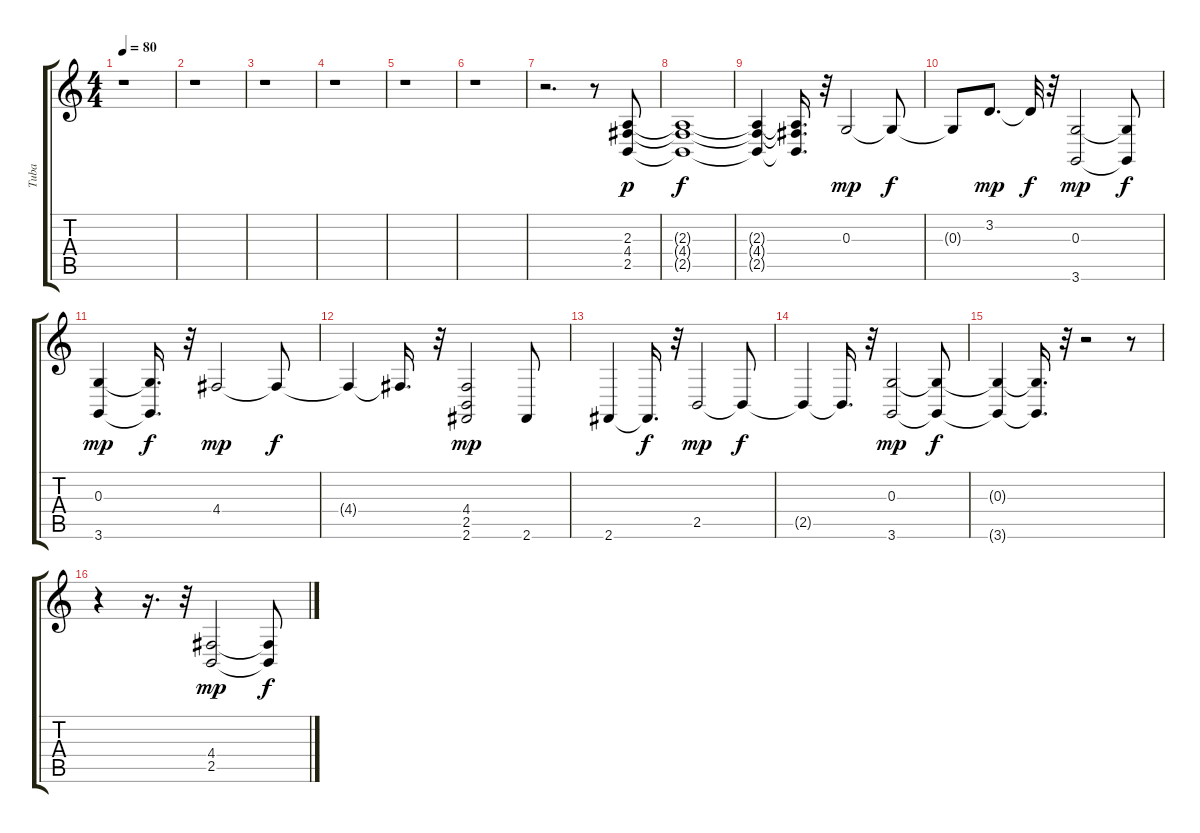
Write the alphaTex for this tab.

\track ("Tuba" "Tuba") {instrument tuba}
\staff {score tabs}
\tuning (E4 B3 G3 D3 A2 E2) {hide}
\ts (4 4)
\tempo 80
\clef g2
\ks c
r.1{dy f} |
r.1 |
r.1 |
r.1 |
r.1 |
r.1 |
r.2{d} r.8 (2.3 4.4 2.5).8{dy p} |
(2.3{t} 4.4{t} 2.5{t}).1{dy f} |
(2.3{t} 4.4{t} 2.5{t}).4 (2.3{t} 4.4{t} 2.5{t}).16{d} r.32 0.3.2{dy mp} 0.3{t}.8{dy f} |
0.3{t}.8 3.2.8{d dy mp} 3.2{t}.32{dy f} r.32 (0.3 3.6).2{dy mp} (0.3{t} 3.6{t}).8{dy f} |
(0.3 3.6).4{dy mp} (0.3{t} 3.6{t}).16{d dy f} r.32 4.4.2{dy mp} 4.4{t}.8{dy f} |
4.4{t}.4 4.4{t}.16{d} r.32 (4.4 2.5 2.6).2{dy mp} 2.6.8 |
2.6.4 2.6{t}.16{d dy f} r.32 2.5.2{dy mp} 2.5{t}.8{dy f} |
2.5{t}.4 2.5{t}.16{d} r.32 (0.3 3.6).2{dy mp} (0.3{t} 3.6{t}).8{dy f} |
(0.3{t} 3.6{t}).4 (0.3{t} 3.6{t}).16{d} r.32 r.2 r.8 |
r.4 r.16{d} r.32 (4.4 2.5).2{dy mp} (4.4{t} 2.5{t}).8{dy f}
